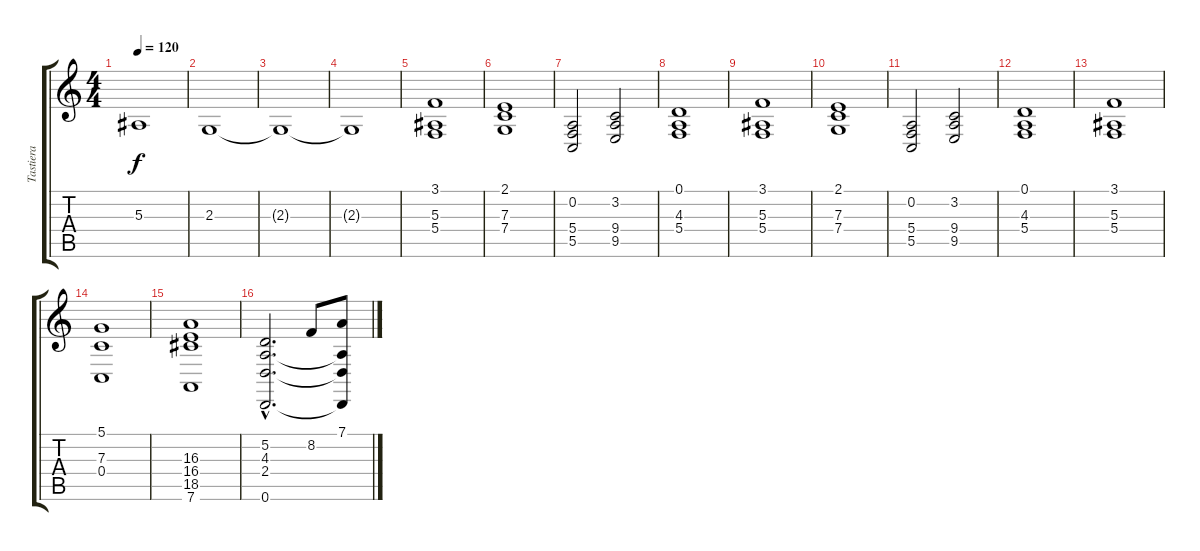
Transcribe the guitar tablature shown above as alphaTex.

\track ("Tastiera" "Tastiera") {instrument stringensemble1}
\staff {score tabs}
\tuning (D4 A3 F3 C3 G2 D2) {hide}
\ts (4 4)
\tempo 120
\clef g2
\ks c
5.3.1{dy f} |
2.3.1 |
2.3{t}.1 |
2.3{t}.1 |
(3.1 5.3 5.4).1 |
(2.1 7.3 7.4).1 |
(0.2 5.4 5.5).2 (3.2 9.4 9.5).2 |
(0.1 4.3 5.4).1 |
(3.1 5.3 5.4).1 |
(2.1 7.3 7.4).1 |
(0.2 5.4 5.5).2 (3.2 9.4 9.5).2 |
(0.1 4.3 5.4).1 |
(3.1 5.3 5.4).1 |
(5.1 7.3 0.4).1 |
(16.3 16.4 18.5 7.6).1 |
(5.2{hac} 4.3{hac} 2.4{hac} 0.6{hac}).2{d} 8.2.8 (7.1 4.3{t} 2.4{t} 0.6{t}).8
